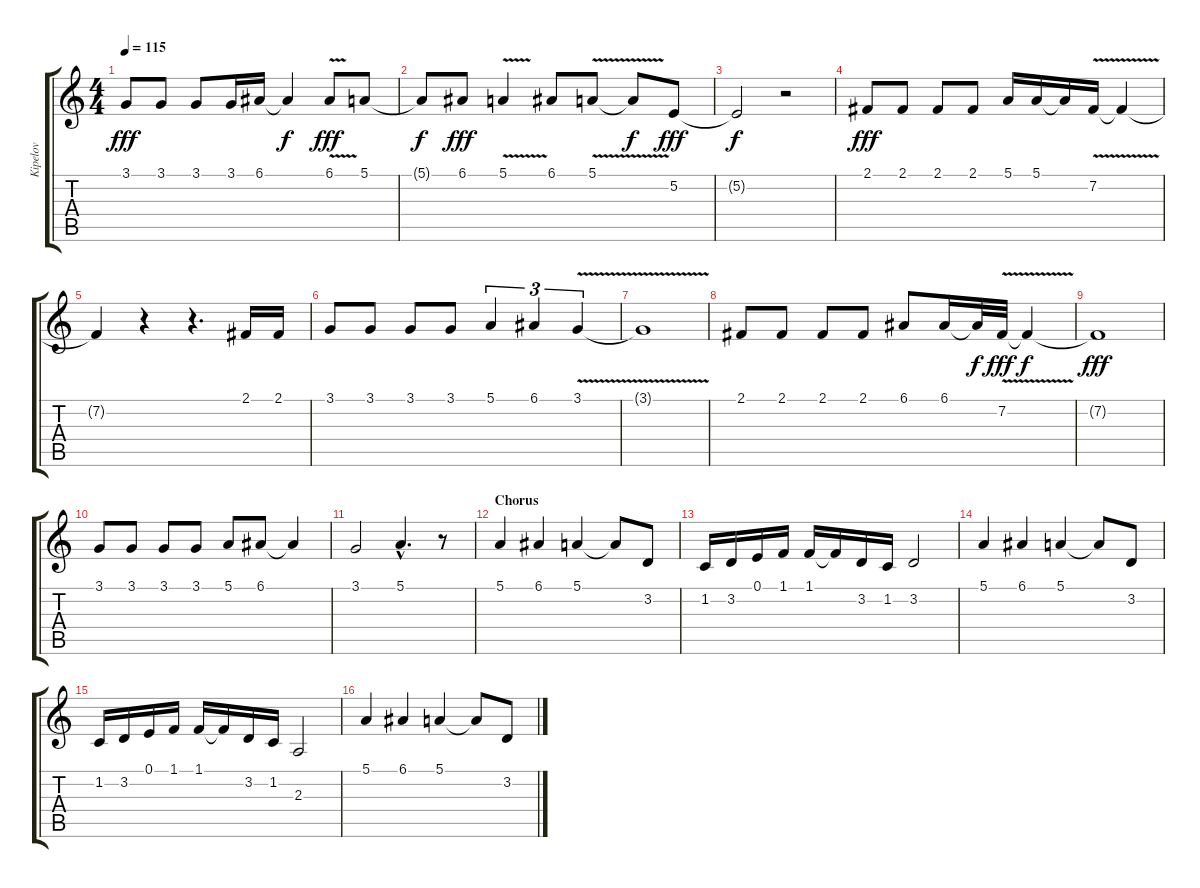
\track ("Kipelov" "Kipelov") {instrument tenorsax}
\staff {score tabs}
\tuning (E4 B3 G3 D3 A2 E2) {hide}
\ts (4 4)
\tempo 115
\clef g2
\ks c
3.1.8{dy fff} 3.1.8 3.1.8 3.1.16 6.1.16 6.1{t}.4{dy f} 6.1{v}.8{dy fff} 5.1.8 |
5.1{t}.8{dy f} 6.1.8{dy fff} 5.1{v}.4 6.1.8 5.1{v}.8 5.1{t}.8{dy f} 5.2.8{dy fff} |
5.2{t}.2{dy f} r.2 |
2.1.8{dy fff} 2.1.8 2.1.8 2.1.8 5.1.16 5.1.16 5.1{t}.16 7.2{v}.16 7.2{t}.4 |
7.2{t}.4 r.4 r.4{d} 2.1.16 2.1.16 |
3.1.8 3.1.8 3.1.8 3.1.8 5.1.4{tu (3 2)} 6.1.4{tu (3 2)} 3.1{v}.4{tu (3 2)} |
3.1{t}.1 |
2.1.8 2.1.8 2.1.8 2.1.8 6.1.8 6.1.16 6.1{t}.32{dy f} 7.2{v}.32{dy fff} 7.2{t}.4{dy f} |
7.2{t}.1{dy fff} |
3.1.8 3.1.8 3.1.8 3.1.8 5.1.8 6.1.8 6.1{t}.4 |
3.1.2 5.1{hac}.4{d} r.8 |
\section ("" "Chorus")
5.1.4 6.1.4 5.1.4 5.1{t}.8 3.2.8 |
1.2.16 3.2.16 0.1.16 1.1.16 1.1.16 1.1{t}.16 3.2.16 1.2.16 3.2.2 |
5.1.4 6.1.4 5.1.4 5.1{t}.8 3.2.8 |
1.2.16 3.2.16 0.1.16 1.1.16 1.1.16 1.1{t}.16 3.2.16 1.2.16 2.3.2 |
5.1.4 6.1.4 5.1.4 5.1{t}.8 3.2.8
